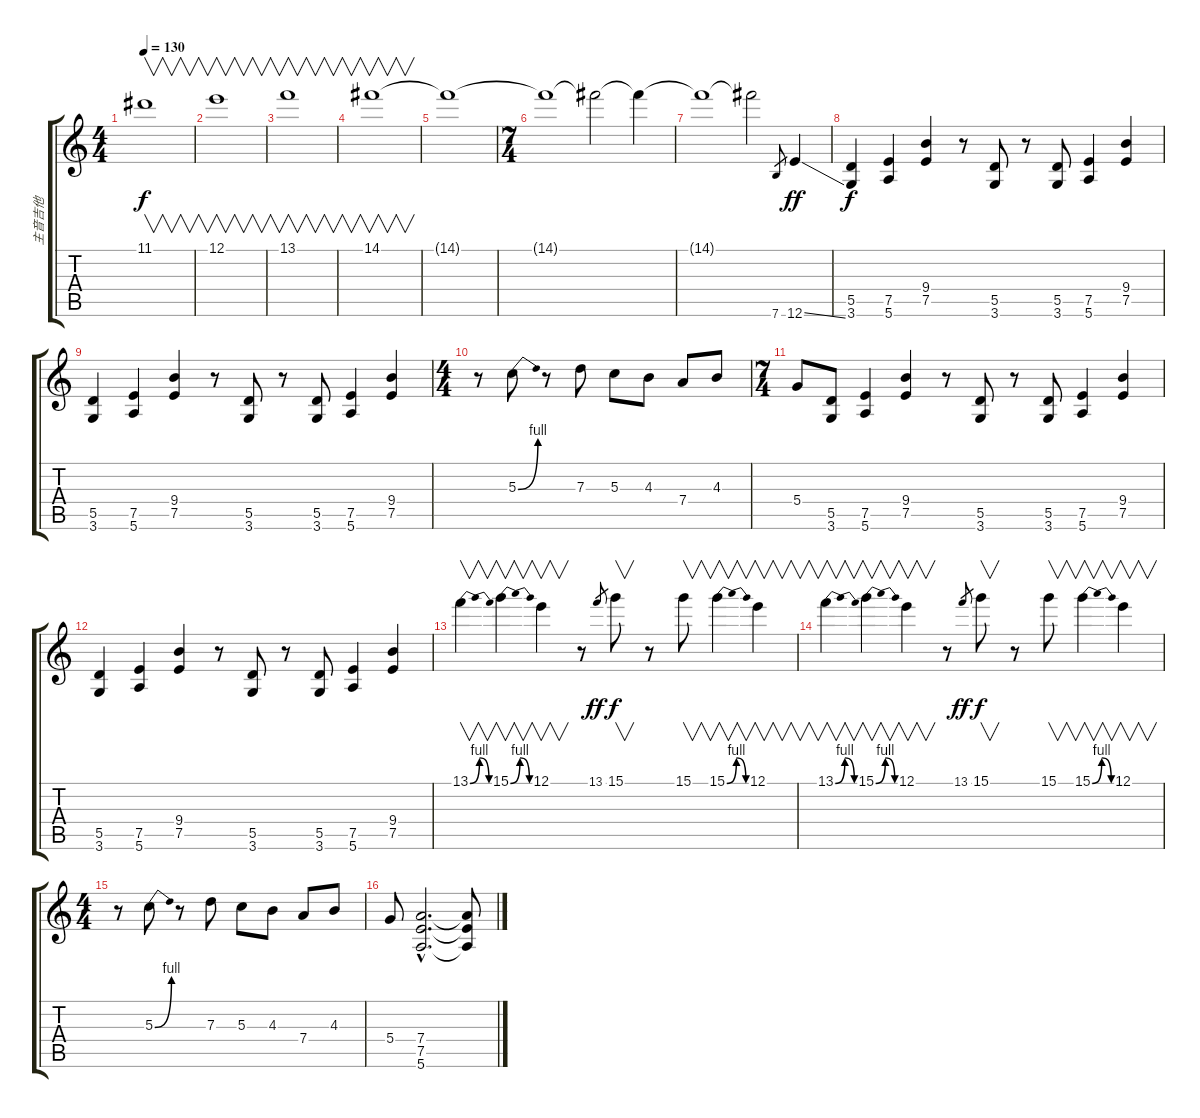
\track ("主音吉他" "主音吉他") {instrument overdrivenguitar}
\staff {score tabs}
\tuning (E4 B3 G3 D3 A2 E2) {hide}
\ts (4 4)
\tempo 130
\clef g2
\ks c
11.1.1{v dy f} |
12.1.1{v} |
13.1.1{v} |
14.1.1{v} |
14.1{t}.1 |
\ts (7 4)
14.1{t}.1 14.1{t}.2 14.1{t}.4 |
14.1{t}.1 14.1{t}.2 7.6.8{gr} 12.6{ss}.4{dy ff} |
(5.5 3.6).4{dy f} (7.5 5.6).4 (9.4 7.5).4 r.8 (5.5 3.6).8 r.8 (5.5 3.6).8 (7.5 5.6).4 (9.4 7.5).4 |
(5.5 3.6).4 (7.5 5.6).4 (9.4 7.5).4 r.8 (5.5 3.6).8 r.8 (5.5 3.6).8 (7.5 5.6).4 (9.4 7.5).4 |
\ts (4 4)
r.8 5.3{be (bend 0 0 60 4)}.8 r.8 7.3.8 5.3.8 4.3.8 7.4.8 4.3.8 |
\ts (7 4)
5.4.8 (5.5 3.6).8 (7.5 5.6).4 (9.4 7.5).4 r.8 (5.5 3.6).8 r.8 (5.5 3.6).8 (7.5 5.6).4 (9.4 7.5).4 |
(5.5 3.6).4 (7.5 5.6).4 (9.4 7.5).4 r.8 (5.5 3.6).8 r.8 (5.5 3.6).8 (7.5 5.6).4 (9.4 7.5).4 |
13.1{be (bendrelease 0 0 15 4 45 4 60 0)}.4{v} 15.1{be (bendrelease 0 0 15 4 45 4 60 0)}.4{v} 12.1.4{v} r.8 13.1.8{gr dy ff} 15.1.8{v dy f} r.8 15.1.8{v} 15.1{be (bendrelease 0 0 15 4 45 4 60 0)}.4{v} 12.1.4{v} |
13.1{be (bendrelease 0 0 15 4 45 4 60 0)}.4{v} 15.1{be (bendrelease 0 0 15 4 45 4 60 0)}.4{v} 12.1.4{v} r.8 13.1.8{gr dy ff} 15.1.8{v dy f} r.8 15.1.8{v} 15.1{be (bendrelease 0 0 15 4 45 4 60 0)}.4{v} 12.1.4{v} |
\ts (4 4)
r.8 5.3{be (bend 0 0 60 4)}.8 r.8 7.3.8 5.3.8 4.3.8 7.4.8 4.3.8 |
5.4.8 (7.4{hac} 7.5{hac} 5.6{hac}).2{d} (7.4{t} 7.5{t} 5.6{t}).8
